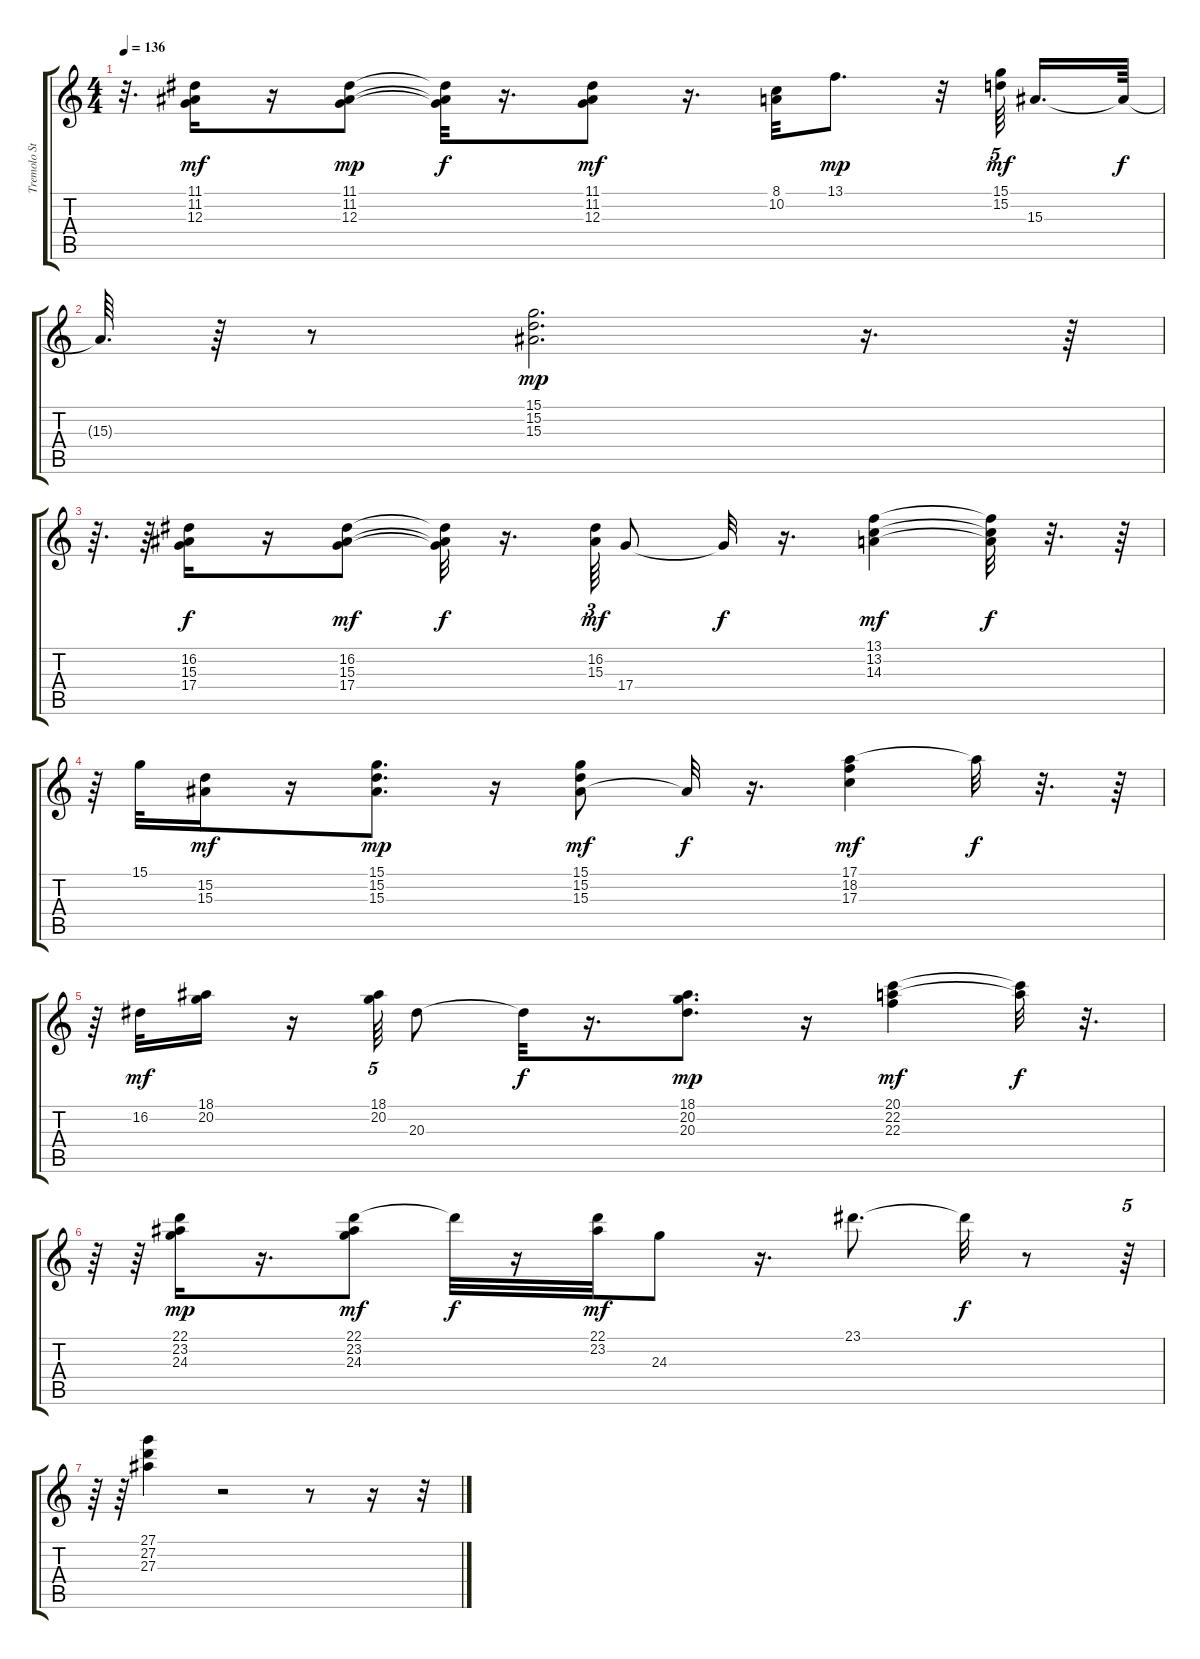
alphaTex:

\track ("Tremolo Strings" "Tremolo St") {instrument tremolostrings}
\staff {score tabs}
\tuning (E4 B3 G3 D3 A2 E2) {hide}
\ts (4 4)
\tempo 136
\clef g2
\ks c
r.32{d dy f} (11.1 11.2 12.3).16{dy mf} r.16 (11.1 11.2 12.3).8{dy mp} (11.1{t} 11.2{t} 12.3{t}).32{dy f} r.16{d} (11.1 11.2 12.3).8{dy mf} r.16{d} (8.1 10.2).32 13.1.8{d dy mp} r.32 (15.1 15.2).64{tu (5 4) dy mf} 15.3.16{d} 15.3{t}.64{dy f} |
15.3{t}.64{d} r.64 r.8 (15.1 15.2 15.3).2{d dy mp} r.16{d} r.64 |
r.64{d} r.64 (16.2 15.3 17.4).16{dy f} r.16 (16.2 15.3 17.4).8{dy mf} (16.2{t} 15.3{t} 17.4{t}).32{dy f} r.16{d} (16.2 15.3).64{tu (3 2) dy mf} 17.4.8 17.4{t}.32{dy f} r.16{d} (13.1 13.2 14.3).4{dy mf} (13.1{t} 13.2{t} 14.3{t}).32{dy f} r.32{d} r.64 |
r.64 15.1.32 (15.2 15.3).16{dy mf} r.16 (15.1 15.2 15.3).8{d dy mp} r.16 (15.1 15.2 15.3).8{dy mf} 15.3{t}.32{dy f} r.16{d} (17.1 18.2 17.3).4{dy mf} 17.1{t}.32{dy f} r.32{d} r.64 |
r.64 16.2.32{dy mf} (18.1 20.2).16 r.16 (18.1 20.2).64{tu (5 4)} 20.3.8 20.3{t}.32{dy f} r.16{d} (18.1 20.2 20.3).8{d dy mp} r.16 (20.1 22.2 22.3).4{dy mf} (20.1{t} 22.2{t}).32{dy f} r.32{d} |
r.64 r.64 (22.1 23.2 24.3).16{dy mp} r.16{d} (22.1 23.2 24.3).8{dy mf} 22.1{t}.32{dy f} r.16 (22.1 23.2).32{dy mf} 24.3.8 r.16{d} 23.1.8{d} 23.1{t}.32{dy f} r.8 r.64{tu (5 4)} |
r.64 r.64 (27.1 27.2 27.3).4 r.2 r.8 r.16 r.32
